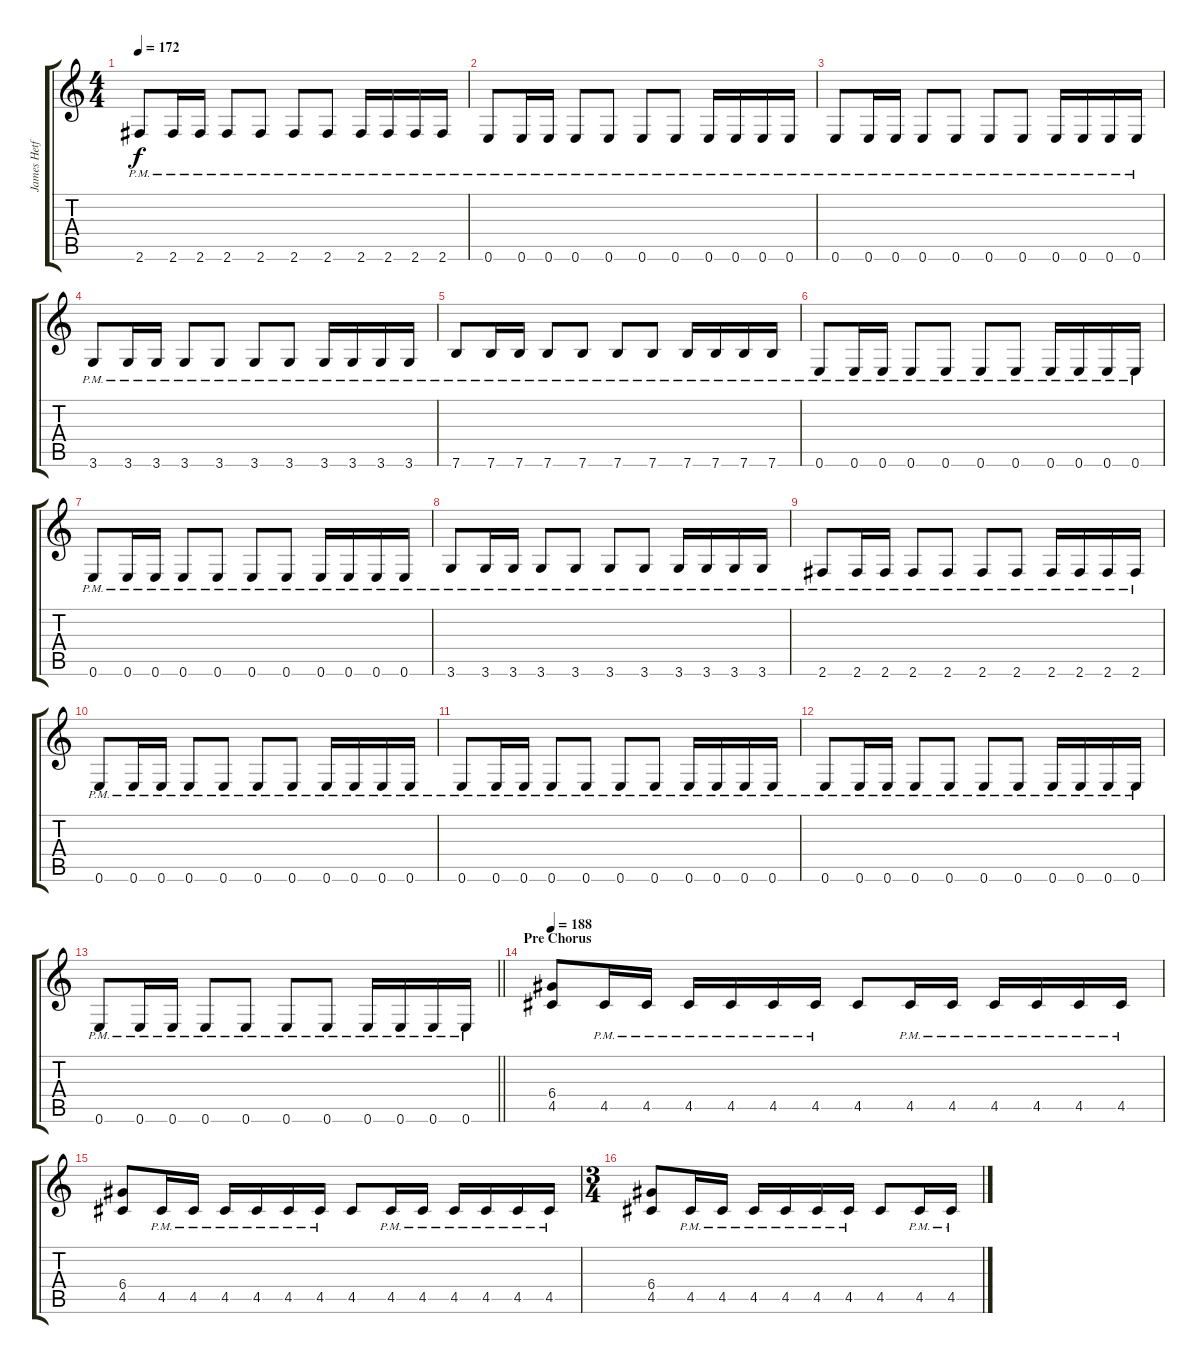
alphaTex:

\track ("James Hetfield Rhythm" "James Hetf") {instrument distortionguitar}
\staff {score tabs}
\tuning (E4 B3 G3 D3 A2 E2) {hide}
\ts (4 4)
\tempo 172
\clef g2
\ks c
2.6{pm}.8{dy f} 2.6{pm}.16 2.6{pm}.16 2.6{pm}.8 2.6{pm}.8 2.6{pm}.8 2.6{pm}.8 2.6{pm}.16 2.6{pm}.16 2.6{pm}.16 2.6{pm}.16 |
0.6{pm}.8 0.6{pm}.16 0.6{pm}.16 0.6{pm}.8 0.6{pm}.8 0.6{pm}.8 0.6{pm}.8 0.6{pm}.16 0.6{pm}.16 0.6{pm}.16 0.6{pm}.16 |
0.6{pm}.8 0.6{pm}.16 0.6{pm}.16 0.6{pm}.8 0.6{pm}.8 0.6{pm}.8 0.6{pm}.8 0.6{pm}.16 0.6{pm}.16 0.6{pm}.16 0.6{pm}.16 |
3.6{pm}.8 3.6{pm}.16 3.6{pm}.16 3.6{pm}.8 3.6{pm}.8 3.6{pm}.8 3.6{pm}.8 3.6{pm}.16 3.6{pm}.16 3.6{pm}.16 3.6{pm}.16 |
7.6{pm}.8 7.6{pm}.16 7.6{pm}.16 7.6{pm}.8 7.6{pm}.8 7.6{pm}.8 7.6{pm}.8 7.6{pm}.16 7.6{pm}.16 7.6{pm}.16 7.6{pm}.16 |
0.6{pm}.8 0.6{pm}.16 0.6{pm}.16 0.6{pm}.8 0.6{pm}.8 0.6{pm}.8 0.6{pm}.8 0.6{pm}.16 0.6{pm}.16 0.6{pm}.16 0.6{pm}.16 |
0.6{pm}.8 0.6{pm}.16 0.6{pm}.16 0.6{pm}.8 0.6{pm}.8 0.6{pm}.8 0.6{pm}.8 0.6{pm}.16 0.6{pm}.16 0.6{pm}.16 0.6{pm}.16 |
3.6{pm}.8 3.6{pm}.16 3.6{pm}.16 3.6{pm}.8 3.6{pm}.8 3.6{pm}.8 3.6{pm}.8 3.6{pm}.16 3.6{pm}.16 3.6{pm}.16 3.6{pm}.16 |
2.6{pm}.8 2.6{pm}.16 2.6{pm}.16 2.6{pm}.8 2.6{pm}.8 2.6{pm}.8 2.6{pm}.8 2.6{pm}.16 2.6{pm}.16 2.6{pm}.16 2.6{pm}.16 |
0.6{pm}.8 0.6{pm}.16 0.6{pm}.16 0.6{pm}.8 0.6{pm}.8 0.6{pm}.8 0.6{pm}.8 0.6{pm}.16 0.6{pm}.16 0.6{pm}.16 0.6{pm}.16 |
0.6{pm}.8 0.6{pm}.16 0.6{pm}.16 0.6{pm}.8 0.6{pm}.8 0.6{pm}.8 0.6{pm}.8 0.6{pm}.16 0.6{pm}.16 0.6{pm}.16 0.6{pm}.16 |
0.6{pm}.8 0.6{pm}.16 0.6{pm}.16 0.6{pm}.8 0.6{pm}.8 0.6{pm}.8 0.6{pm}.8 0.6{pm}.16 0.6{pm}.16 0.6{pm}.16 0.6{pm}.16 |
\barLineRight lightlight
0.6{pm}.8 0.6{pm}.16 0.6{pm}.16 0.6{pm}.8 0.6{pm}.8 0.6{pm}.8 0.6{pm}.8 0.6{pm}.16 0.6{pm}.16 0.6{pm}.16 0.6{pm}.16 |
\section ("" "Pre Chorus")
\tempo 188
(6.4 4.5).8 4.5{pm}.16 4.5{pm}.16 4.5{pm}.16 4.5{pm}.16 4.5{pm}.16 4.5{pm}.16 4.5.8 4.5{pm}.16 4.5{pm}.16 4.5{pm}.16 4.5{pm}.16 4.5{pm}.16 4.5{pm}.16 |
(6.4 4.5).8 4.5{pm}.16 4.5{pm}.16 4.5{pm}.16 4.5{pm}.16 4.5{pm}.16 4.5{pm}.16 4.5.8 4.5{pm}.16 4.5{pm}.16 4.5{pm}.16 4.5{pm}.16 4.5{pm}.16 4.5{pm}.16 |
\ts (3 4)
(6.4 4.5).8 4.5{pm}.16 4.5{pm}.16 4.5{pm}.16 4.5{pm}.16 4.5{pm}.16 4.5{pm}.16 4.5.8 4.5{pm}.16 4.5{pm}.16
